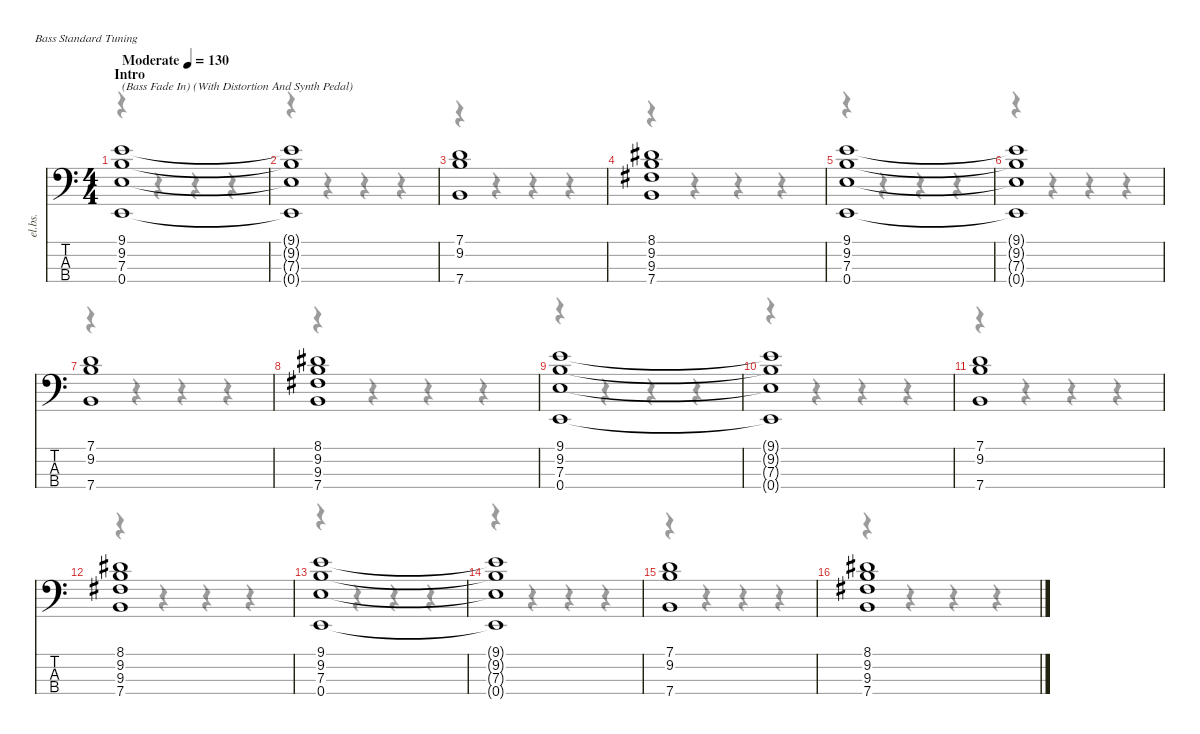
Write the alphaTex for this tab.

\defaultSystemsLayout 4
\hideDynamics
\bracketExtendMode nobrackets
\track ("Cliff Burton - Bass" "el.bs.") {instrument electricbassfinger}
\staff {score tabs}
\tuning (G2 D2 A1 E1)
\voice
\ts (4 4)
\beaming (8 2 2 2 2)
\section ("" "Intro")
\tempo (130 "Moderate")
\clef f4
\ks c
(9.1 9.2 7.3 0.4).1{txt "(Bass Fade In) (With Distortion And Synth Pedal)" dy ppp instrument electricbassfinger} |
(9.1{t} 9.2{t} 7.3{t} 0.4{t}).1{dy f} |
(7.1 9.2 7.4).1{dy ppp} |
(8.1{acc #} 9.2 9.3{acc #} 7.4).1 |
(9.1 9.2 7.3 0.4).1 |
(9.1{t} 9.2{t} 7.3{t} 0.4{t}).1{dy f} |
(7.1 9.2 7.4).1{dy pp} |
(8.1{acc #} 9.2 9.3{acc #} 7.4).1 |
(9.1 9.2 7.3 0.4).1 |
(9.1{t} 9.2{t} 7.3{t} 0.4{t}).1{dy f} |
(7.1 9.2 7.4).1{dy p} |
(8.1{acc #} 9.2 9.3{acc #} 7.4).1 |
(9.1 9.2 7.3 0.4).1 |
(9.1{t} 9.2{t} 7.3{t} 0.4{t}).1{dy f} |
(7.1 9.2 7.4).1{dy mp} |
(8.1{acc #} 9.2 9.3{acc #} 7.4).1
\voice
\clef f4
\ottava regular
\simile none
\ks c
r.4{dy mf} r.4 r.4 r.4 |
r.4 r.4 r.4 r.4 |
r.4 r.4 r.4 r.4 |
r.4 r.4 r.4 r.4 |
r.4 r.4 r.4 r.4 |
r.4 r.4 r.4 r.4 |
r.4 r.4 r.4 r.4 |
r.4 r.4 r.4 r.4 |
r.4 r.4 r.4 r.4 |
r.4 r.4 r.4 r.4 |
r.4 r.4 r.4 r.4 |
r.4 r.4 r.4 r.4 |
r.4 r.4 r.4 r.4 |
r.4 r.4 r.4 r.4 |
r.4 r.4 r.4 r.4 |
r.4 r.4 r.4 r.4
